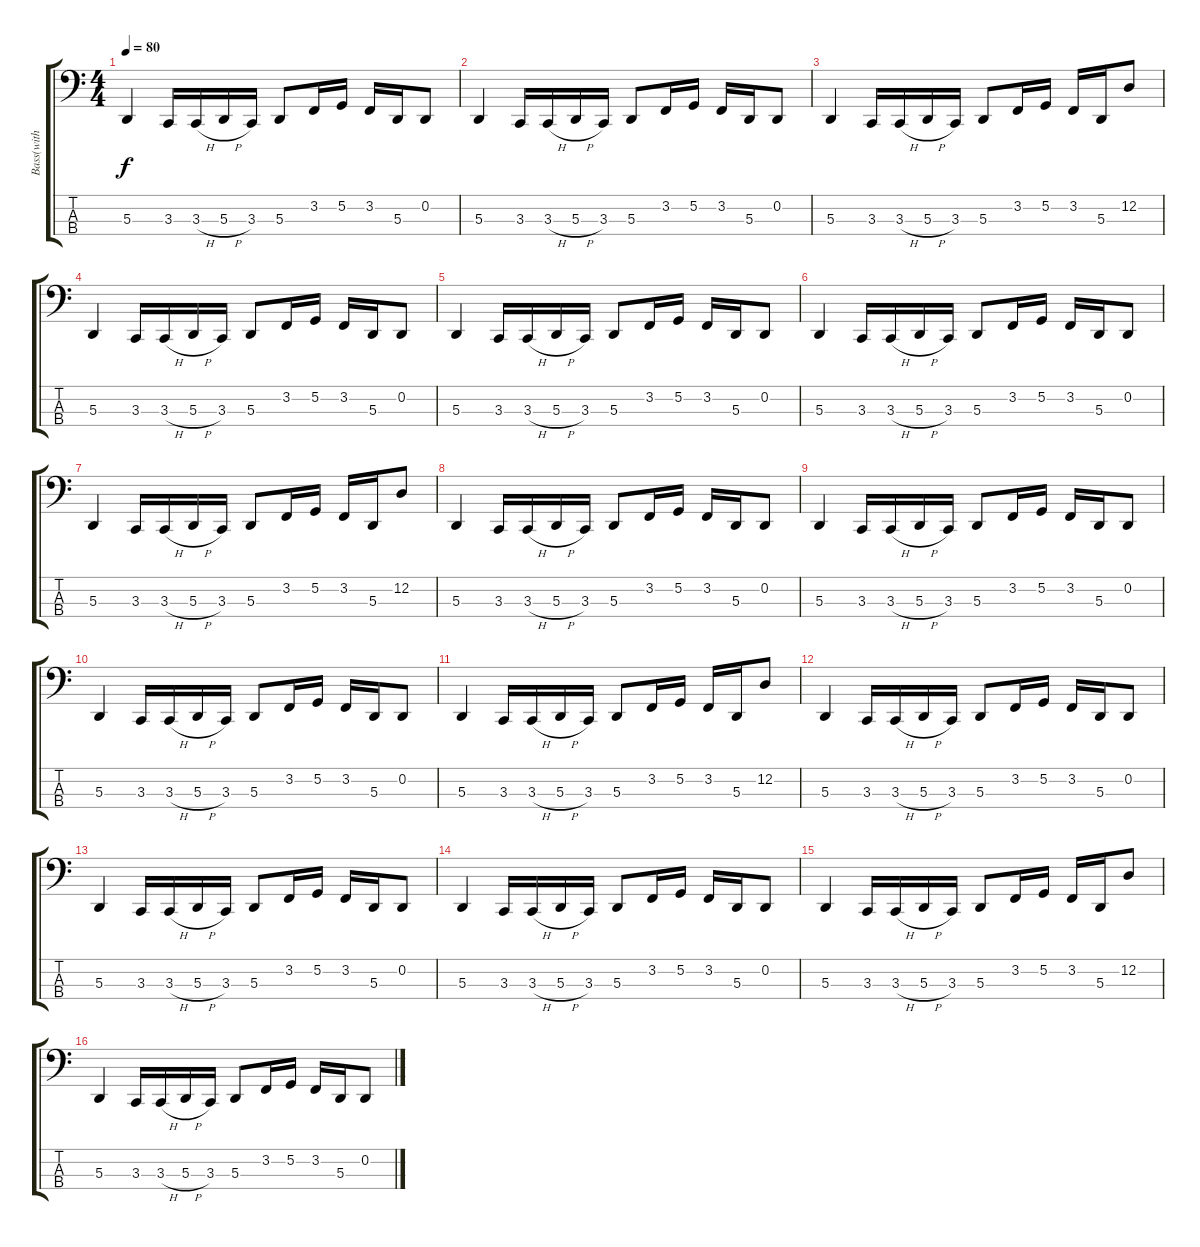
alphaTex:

\track ("Bass(with sawtooth pedal)" "Bass(with ") {instrument lead2sawtooth}
\staff {score tabs}
\tuning (G2 D2 A1 D1) {hide}
\ts (4 4)
\tempo 80
\clef f4
\ks c
5.3.4{dy f} 3.3.16 3.3{h}.16 5.3{h}.16 3.3.16 5.3.8 3.2.16 5.2.16 3.2.16 5.3.16 0.2.8 |
5.3.4 3.3.16 3.3{h}.16 5.3{h}.16 3.3.16 5.3.8 3.2.16 5.2.16 3.2.16 5.3.16 0.2.8 |
5.3.4 3.3.16 3.3{h}.16 5.3{h}.16 3.3.16 5.3.8 3.2.16 5.2.16 3.2.16 5.3.16 12.2.8 |
5.3.4 3.3.16 3.3{h}.16 5.3{h}.16 3.3.16 5.3.8 3.2.16 5.2.16 3.2.16 5.3.16 0.2.8 |
5.3.4 3.3.16 3.3{h}.16 5.3{h}.16 3.3.16 5.3.8 3.2.16 5.2.16 3.2.16 5.3.16 0.2.8 |
5.3.4 3.3.16 3.3{h}.16 5.3{h}.16 3.3.16 5.3.8 3.2.16 5.2.16 3.2.16 5.3.16 0.2.8 |
5.3.4 3.3.16 3.3{h}.16 5.3{h}.16 3.3.16 5.3.8 3.2.16 5.2.16 3.2.16 5.3.16 12.2.8 |
5.3.4 3.3.16 3.3{h}.16 5.3{h}.16 3.3.16 5.3.8 3.2.16 5.2.16 3.2.16 5.3.16 0.2.8 |
5.3.4 3.3.16 3.3{h}.16 5.3{h}.16 3.3.16 5.3.8 3.2.16 5.2.16 3.2.16 5.3.16 0.2.8 |
5.3.4 3.3.16 3.3{h}.16 5.3{h}.16 3.3.16 5.3.8 3.2.16 5.2.16 3.2.16 5.3.16 0.2.8 |
5.3.4 3.3.16 3.3{h}.16 5.3{h}.16 3.3.16 5.3.8 3.2.16 5.2.16 3.2.16 5.3.16 12.2.8 |
5.3.4 3.3.16 3.3{h}.16 5.3{h}.16 3.3.16 5.3.8 3.2.16 5.2.16 3.2.16 5.3.16 0.2.8 |
5.3.4 3.3.16 3.3{h}.16 5.3{h}.16 3.3.16 5.3.8 3.2.16 5.2.16 3.2.16 5.3.16 0.2.8 |
5.3.4 3.3.16 3.3{h}.16 5.3{h}.16 3.3.16 5.3.8 3.2.16 5.2.16 3.2.16 5.3.16 0.2.8 |
5.3.4 3.3.16 3.3{h}.16 5.3{h}.16 3.3.16 5.3.8 3.2.16 5.2.16 3.2.16 5.3.16 12.2.8 |
5.3.4 3.3.16 3.3{h}.16 5.3{h}.16 3.3.16 5.3.8 3.2.16 5.2.16 3.2.16 5.3.16 0.2.8
